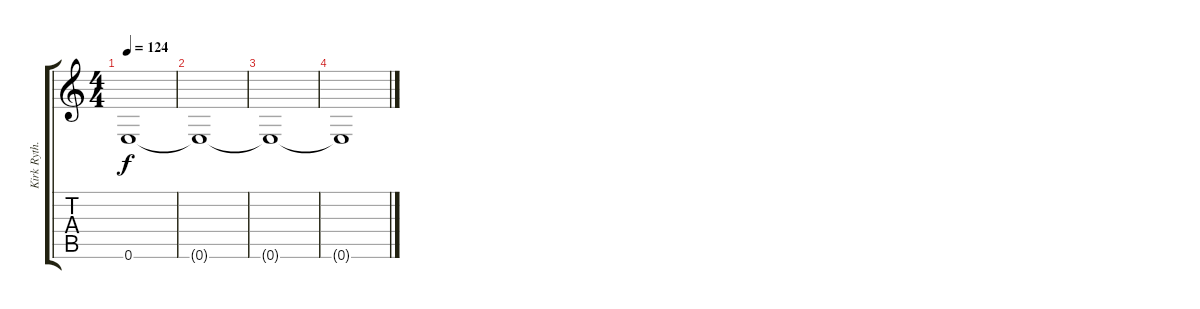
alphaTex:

\track ("Kirk Ryth." "Kirk Ryth.") {instrument distortionguitar}
\staff {score tabs}
\tuning (E4 B3 G3 D3 A2 E2) {hide}
\ts (4 4)
\tempo 124
\clef g2
\ks c
0.6.1{dy f} |
0.6{t}.1 |
0.6{t}.1{volume 0} |
0.6{t}.1
